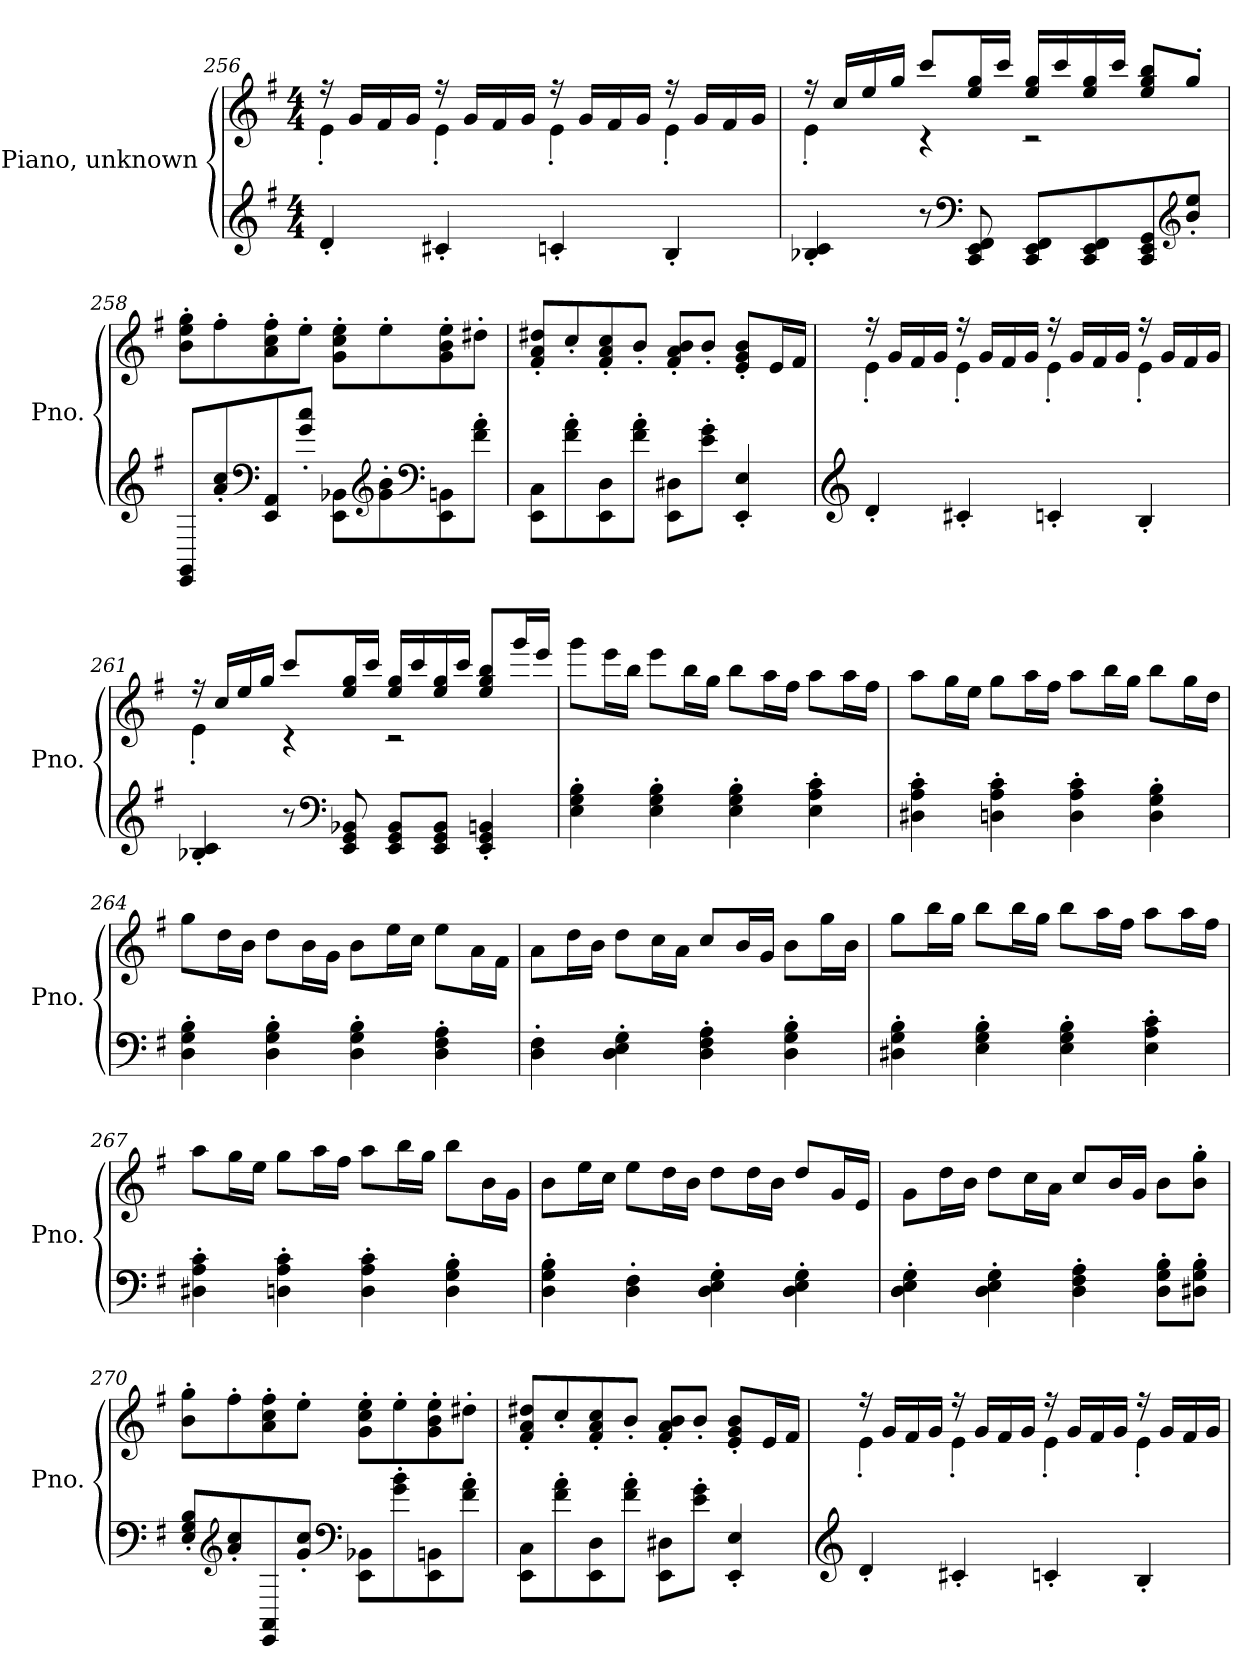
**kern	**kern
*part1	*part1
*staff2	*staff1
*I"Piano, unknown	*
*I'Pno.	*
*clefG2	*clefG2
*k[f#]	*k[f#]
*M4/4	*M4/4
=256	=256
*	*^
4d'/	16r	4e'\
.	16g/LL	.
.	16f#/	.
.	16g/JJ	.
4c#X'/	16r	4e'\
.	16g/LL	.
.	16f#/	.
.	16g/JJ	.
4cn'/	16r	4e'\
.	16g/LL	.
.	16f#/	.
.	16g/JJ	.
4B'/	16r	4e'\
.	16g/LL	.
.	16f#/	.
.	16g/JJ	.
!!LO:LB:g=z	!!
=257	=257	=257
4B-X/' 4c/'	16r	4e'\
.	16cc/LL	.
.	16ee/	.
.	16gg/JJ	.
8r	8ccc/L	4r
*clefF4	*	*
8CC/ 8EE/ 8FF#/	16ee/ 16gg/L	.
.	16ccc/JJ	.
8CC/ 8EE/ 8FF#/L	16ee/ 16gg/LL	2r
.	16ccc/	.
8CC/ 8EE/ 8FF#/	16ee/ 16gg/	.
.	16ccc/JJ	.
8CC/ 8EE/ 8GG/	8ee/ 8gg/ 8bb/L	.
*clefG2	*	*
8b/' 8ee/'J	8gg'/J	.
*	*v	*v
=258	=258
8EE/ 8GG/L	8b\' 8ee\' 8gg\'L
8a/' 8cc/'	8ff#'\
*clefF4	*
8EE/ 8AA/	8a\' 8cc\' 8ff#\'
8g/' 8cc/'J	8ee'\J
8EE\ 8BB-X\L	8g\' 8cc\' 8ee\'L
*clefG2	*
8g\' 8b\'	8ee'\
*clefF4	*
8EE\ 8BBn\	8g\' 8b\' 8ee\'
8f#\' 8a\'J	8dd#X'\J
=259	=259
8EE\ 8C\L	8f#/' 8a/' 8dd#X/'L
8f#\' 8a\'	8cc'/
8EE\ 8D\	8f#/' 8a/' 8cc/'
8f#\' 8a\'J	8b'/J
8EE\ 8D#X\L	8f#/' 8a/' 8b/'L
8e\' 8g\'J	8b'/J
4EE/' 4E/'	8e/' 8g/' 8b/'L
.	16e/L
.	16f#/JJ
!!LO:LB:g=z
=260	=260
*clefG2	*
*	*^
4d'/	16r	4e'\
.	16g/LL	.
.	16f#/	.
.	16g/JJ	.
4c#X'/	16r	4e'\
.	16g/LL	.
.	16f#/	.
.	16g/JJ	.
4cn'/	16r	4e'\
.	16g/LL	.
.	16f#/	.
.	16g/JJ	.
4B'/	16r	4e'\
.	16g/LL	.
.	16f#/	.
.	16g/JJ	.
=261	=261	=261
4B-X/' 4c/'	16r	4e'\
.	16cc/LL	.
.	16ee/	.
.	16gg/JJ	.
8r	8ccc/L	4r
*clefF4	*	*
8EE/ 8GG/ 8BB-X/	16ee/ 16gg/L	.
.	16ccc/JJ	.
8EE/ 8GG/ 8BB-/L	16ee/ 16gg/LL	2r
.	16ccc/	.
8EE/ 8GG/ 8BB-/J	16ee/ 16gg/	.
.	16ccc/JJ	.
4EE/' 4GG/' 4BBn/'	8ee/ 8gg/ 8bb/L	.
.	16ggg/L	.
.	16eee/JJ	.
*	*v	*v
!!LO:PB:g=z
=262	=262
4E\' 4G\' 4B\'	8ggg\L
.	16eee\L
.	16bb\JJ
4E\' 4G\' 4B\'	8eee\L
.	16bb\L
.	16gg\JJ
4E\' 4G\' 4B\'	8bb\L
.	16aa\L
.	16ff#\JJ
4E\' 4A\' 4c\'	8aa\L
.	16aa\L
.	16ff#\JJ
=263	=263
4D#X\' 4A\' 4c\'	8aa\L
.	16gg\L
.	16ee\JJ
4Dn\' 4A\' 4c\'	8gg\L
.	16aa\L
.	16ff#\JJ
4D\' 4A\' 4c\'	8aa\L
.	16bb\L
.	16gg\JJ
4D\' 4G\' 4B\'	8bb\L
.	16gg\L
.	16dd\JJ
=264	=264
4D\' 4G\' 4B\'	8gg\L
.	16dd\L
.	16b\JJ
4D\' 4G\' 4B\'	8dd\L
.	16b\L
.	16g\JJ
4D\' 4G\' 4B\'	8b\L
.	16ee\L
.	16cc\JJ
4D\' 4F#\' 4A\'	8ee\L
.	16a\L
.	16f#\JJ
!!LO:LB:g=z
=265	=265
4D\' 4F#\'	8a\L
.	16dd\L
.	16b\JJ
4D\' 4E\' 4G\'	8dd\L
.	16cc\L
.	16a\JJ
4D\' 4F#\' 4A\'	8cc/L
.	16b/L
.	16g/JJ
4D\' 4G\' 4B\'	8b\L
.	16gg\L
.	16b\JJ
=266	=266
4D#X\' 4G\' 4B\'	8gg\L
.	16bb\L
.	16gg\JJ
4E\' 4G\' 4B\'	8bb\L
.	16bb\L
.	16gg\JJ
4E\' 4G\' 4B\'	8bb\L
.	16aa\L
.	16ff#\JJ
4E\' 4A\' 4c\'	8aa\L
.	16aa\L
.	16ff#\JJ
=267	=267
4D#X\' 4A\' 4c\'	8aa\L
.	16gg\L
.	16ee\JJ
4Dn\' 4A\' 4c\'	8gg\L
.	16aa\L
.	16ff#\JJ
4D\' 4A\' 4c\'	8aa\L
.	16bb\L
.	16gg\JJ
4D\' 4G\' 4B\'	8bb\L
.	16b\L
.	16g\JJ
!!LO:LB:g=z
=268	=268
4D\' 4G\' 4B\'	8b\L
.	16ee\L
.	16cc\JJ
4D\' 4F#\'	8ee\L
.	16dd\L
.	16b\JJ
4D\' 4E\' 4G\'	8dd\L
.	16dd\L
.	16b\JJ
4D\' 4E\' 4G\'	8dd/L
.	16g/L
.	16e/JJ
=269	=269
4D\' 4E\' 4G\'	8g\L
.	16dd\L
.	16b\JJ
4D\' 4E\' 4G\'	8dd\L
.	16cc\L
.	16a\JJ
4D\' 4F#\' 4A\'	8cc/L
.	16b/L
.	16g/JJ
8D\' 8G\' 8B\'L	8b\L
8D#X\' 8G\' 8B\'J	8b\' 8gg\'J
=270	=270
8E/' 8G/' 8B/'L	8b\' 8gg\'L
*clefG2	*
8a/' 8cc/'	8ff#'\
8EE/ 8AA/	8a\' 8cc\' 8ff#\'
8g/' 8cc/'J	8ee'\J
*clefF4	*
8EE\ 8BB-X\L	8g\' 8cc\' 8ee\'L
8g\' 8b\'	8ee'\
8EE\ 8BBn\	8g\' 8b\' 8ee\'
8f#\' 8a\'J	8dd#X'\J
!!LO:LB:g=z
=271	=271
8EE\ 8C\L	8f#/' 8a/' 8dd#X/'L
8f#\' 8a\'	8cc'/
8EE\ 8D\	8f#/' 8a/' 8cc/'
8f#\' 8a\'J	8b'/J
8EE\ 8D#X\L	8f#/' 8a/' 8b/'L
8e\' 8g\'J	8b'/J
4EE/' 4E/'	8e/' 8g/' 8b/'L
.	16e/L
.	16f#/JJ
=272	=272
*clefG2	*
*	*^
4d'/	16r	4e'\
.	16g/LL	.
.	16f#/	.
.	16g/JJ	.
4c#X'/	16r	4e'\
.	16g/LL	.
.	16f#/	.
.	16g/JJ	.
4cn'/	16r	4e'\
.	16g/LL	.
.	16f#/	.
.	16g/JJ	.
4B'/	16r	4e'\
.	16g/LL	.
.	16f#/	.
.	16g/JJ	.
*	*v	*v
=	=
*-	*-
